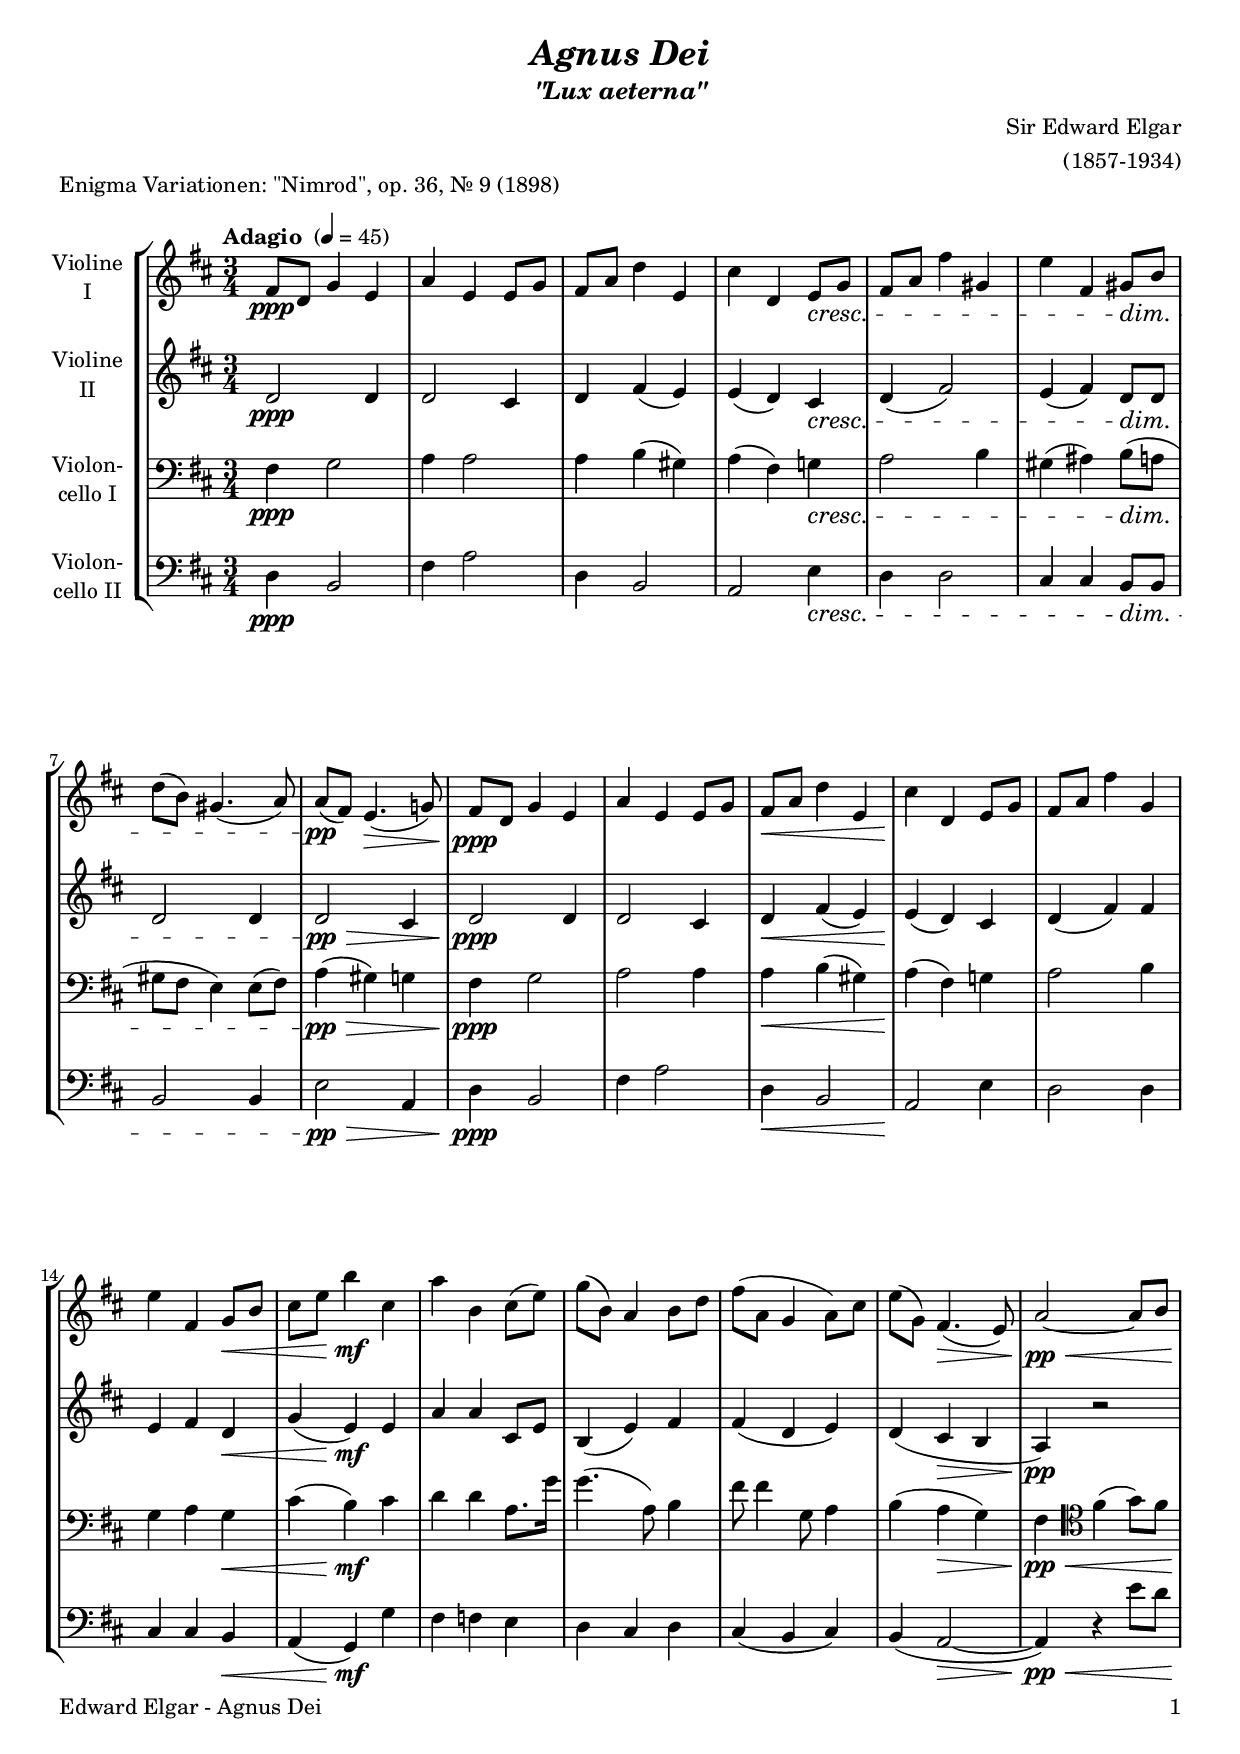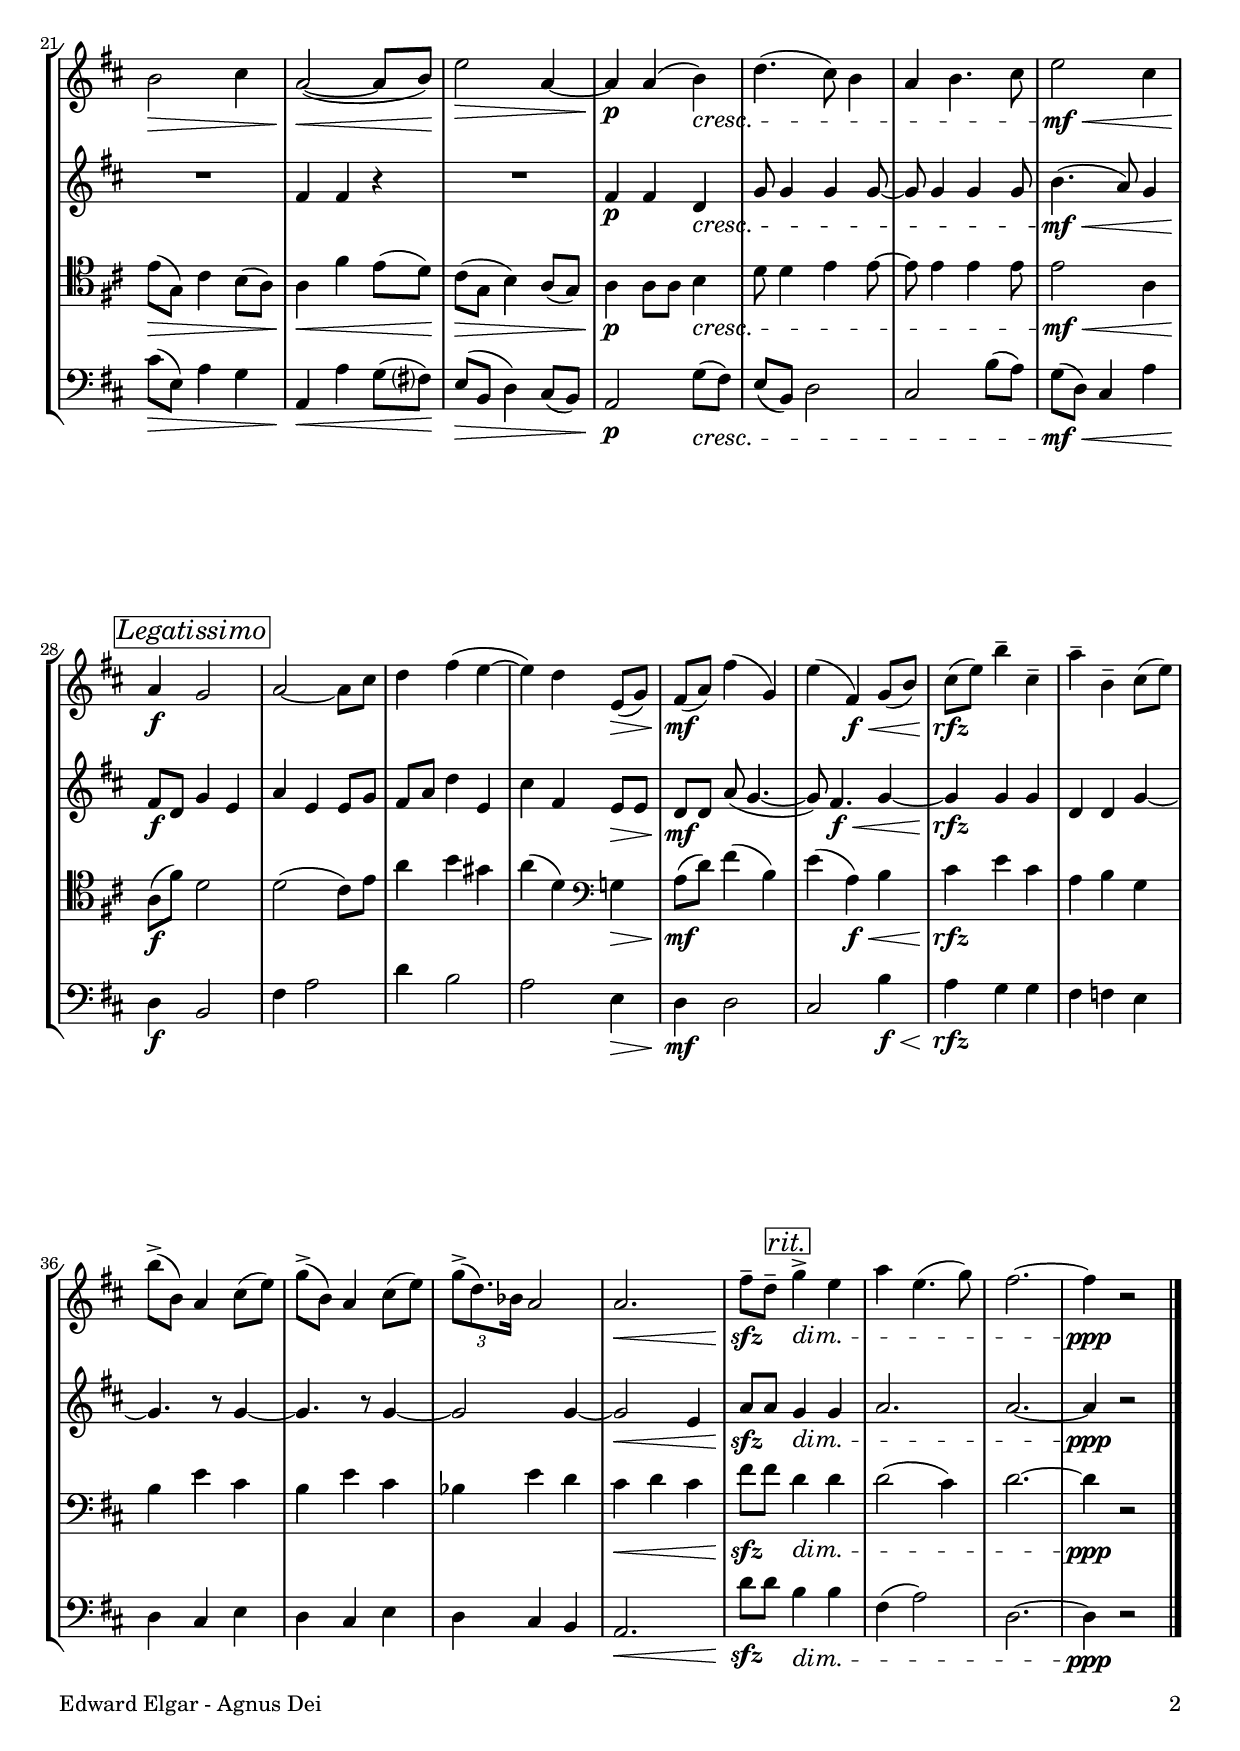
\version "2.24.1"
\include "deutsch.ly"

#(set-global-staff-size 19)

\header {
  title     = \markup \bold \italic "Agnus Dei"
  subtitle  = \markup \italic "\"Lux aeterna\""
  composer  = "Sir Edward Elgar"
  arranger  = "(1857-1934)"
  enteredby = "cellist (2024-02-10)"
  piece = "Enigma Variationen: \"Nimrod\", op. 36, Nr. 9 (1898)"
}

voiceconsts = {
  \key c \major
  \clef "treble"
  \time 3/4
%\numericTimeSignature
  \compressEmptyMeasures
% Set default beaming for all staves
  \set Timing.beamExceptions = #'()
  \set Timing.baseMoment     = #(ly:make-moment 1 4)
  \set Timing.beatStructure  = #'(1 1 1)
 \tempo "Adagio " 4=45
}

mist = "string ensemble 1"
mivl = "violin"
miba = "cello"

legm = \mark \markup \box \italic "Legatissimo"
rit  = \mark \markup \box \italic "rit."

va = \relative c' {
 \voiceconsts

 e8\ppp c f4 d
 g d d8 f
 e g c4 d,
 h' c, d8\cresc f
 e g e'4 fis,

 d' e, fis8\dim a
 c( a) fis4.( g8)
 g(\pp e) d4.(\> f!8)
 e\!\ppp c f4 d
 g d d8 f
 e\< g c4 d,

 h'\! c, d8 f
 e g e'4 f,
 d' e, f8\< a
 h d a'4\!\mf h,
 g' a, h8( d)
 f( a,) g4 a8 c

 e( g, f4 g8) h
 d( f,) e4.(\> d8)
 g2~\!\pp\< g8 a
 a2\!\> h4
 g2(~\!\< g8 a)\!

 d2\> g,4~
 g\!\p g( a)\cresc
 c4.( h8) a4
 g a4. h8
 d2\mf\< h4

 g\!\f \legm f2
 g~ g8 h
 c4 e( d~
 d) c d,8(\> f)
 e(\!\mf g) e'4( f,)

 d'( e,)\f\< f8( a)
 h(\!\rfz d) a'4-- h,--
 g'-- a,-- h8( d)
 a'(-> a,) g4 h8( d)
 f(-> a,) g4 h8( d)

 \tuplet 3/2 4 { f(-> c8.) as16 } g2
 g2.\<
 e'8--\sfz c-- \rit f4->\dim d
 g d4.( f8)
 e2.~
 e4\ppp r2 \bar "|."
}

vb = \relative c' {
 \voiceconsts

 c2\ppp c4
 c2 h4
 c e( d)
 d( c) h\cresc
 c( e2)

 d4( e) c8\dim c
 c2 c4
 c2\pp\> h4
 c2\!\ppp c4
 c2 h4
 c\< e( d)

 d(\! c) h
 c( e) e
 d e c\<
 f( d)\!\mf d
 g g h,8 d
 a4( d) e

 e( c d)
 c( h\> a
 g)\!\pp r2
 R2.
 e'4 e r

 R2.
 e4\p e c\cresc
 f8 f4 f f8~
 f f4 f f8
 a4.(\mf\< g8) f4

 e8\!\f c \legm f4 d
 g d d8 f
 e g c4 d,
 h' e, d8\> d
 c\!\mf c g'( f4.~

 f8) e4.\f\< f4~
 f\!\rfz f f
 c c f~
 f4. r8 f4~
 f4. r8 f4~

 f2 f4~
 f2\< d4
 g8\!\sfz g \rit f4\dim f
 g2.
 g~
 g4\ppp r2 \bar "|."
}

vc = \relative c {
 \voiceconsts
 \clef "bass"

 e4\ppp f2
 g4 g2
 g4 a( fis)
 g( e) f!\cresc
 g2 a4

 fis( gis) a8(\dim g
 fis e d4) d8( e)
 g4(\pp\> fis) f
 e\!\ppp f2
 g g4
 g\< a( fis)

 g(\! e) f!
 g2 a4
 f g f\<
 h( a)\!\mf h
 c c g8. f'16
 f4.( g,8) a4

 e'8 e4 f,8 g4
 a( g\> f)
 e\!\pp\< \clef "tenor" e'( f8) e
 d(\!\> f,) h4 a8( g)
 g4\!\< e' d8( c)\!

 h(\> f a4) g8( f)
 g4\!\p g8 g a4\cresc
 c8 c4 d d8~
 d d4 d d8
 d2\mf\< g,4

 g8(\!\f e') \legm c2
 c( h8) d
 g4 a fis
 g( c,) \clef "bass" f,!\>
 g8(\!\mf c) e4( a,)
 d( g,)\f\< a
 h\!\rfz d h
 g a f
 a d h
 a d h

 as d c
 h\< c h
 e8\!\sfz e \rit c4\dim c
 c2( h4)
 c2.~
 c4\ppp r2 \bar "|."
}

vd = \relative c {
 \voiceconsts
 \clef "bass"

 c4\ppp a2
 e'4 g2
 c,4 a2
 g d'4\cresc
 c c2

 h4 h a8\dim a
 a2 a4
 d2\pp\> g,4
 c\!\ppp a2
 e'4 g2
 c,4\< a2

 g\! d'4
 c2 c4
 h h a\<
 g( f)\!\mf f'
 e es d
 c h c

 h( a h)
 a( g2~\>
 g4)\!\pp\< r d''8 c
 h(\!\> d,) g4 f
 g,\!\< g' f8( e?)\!

 d(\> a c4) h8( a)
 g2\!\p f'8(\cresc e)
 d( a) c2
 h a'8( g)
 f(\mf\< c) h4 g'

 c,\!\f \legm a2
 e'4 g2
 c4 a2
 g d4\>
 c\!\mf c2

 h a'4\f\<
 g\!\rfz f f
 e es d
 c h d
 c h d

 c h a
 g2.\<
 c'8\!\sfz c \rit a4\dim a
 e( g2)
 c,2.~
 c4\ppp r2 \bar "|."
}


music = \new StaffGroup <<
      \new Staff {
	\set Staff.midiInstrument = \mivl
	\set Staff.instrumentName = \markup \center-column { "Violine" "I" }
	\transpose c d { \va }
      }

      \new Staff {
	\set Staff.midiInstrument = \mivl
	\set Staff.instrumentName = \markup \center-column { "Violine" "II" }
	\transpose c d { \vb }
      }

      \new Staff {
	\set Staff.midiInstrument = \miba
	\set Staff.instrumentName = \markup \center-column { "Violon-" "cello I" }
	\transpose c d { \vc }
      }

      \new Staff {
	\set Staff.midiInstrument = \miba
	\set Staff.instrumentName = \markup \center-column { "Violon-" "cello II" }
	\transpose c d { \vd }
      }
>>

\book {
   \paper {
    print-page-number = ##t
    print-first-page-number = ##t
    ragged-last-bottom = ##f
    oddHeaderMarkup = \markup \null
    evenHeaderMarkup = \markup \null
    oddFooterMarkup = \markup {
      \fill-line {
        \if \should-print-page-number
        "Edward Elgar - Agnus Dei" \fromproperty #'page:page-number-string
      }
    }
    evenFooterMarkup = \oddFooterMarkup
  } \score {
    \music
    \layout {}
  }

  \score {
    \unfoldRepeats \music

    \midi {
      \context {
        \Score
      }
    }
  }
}